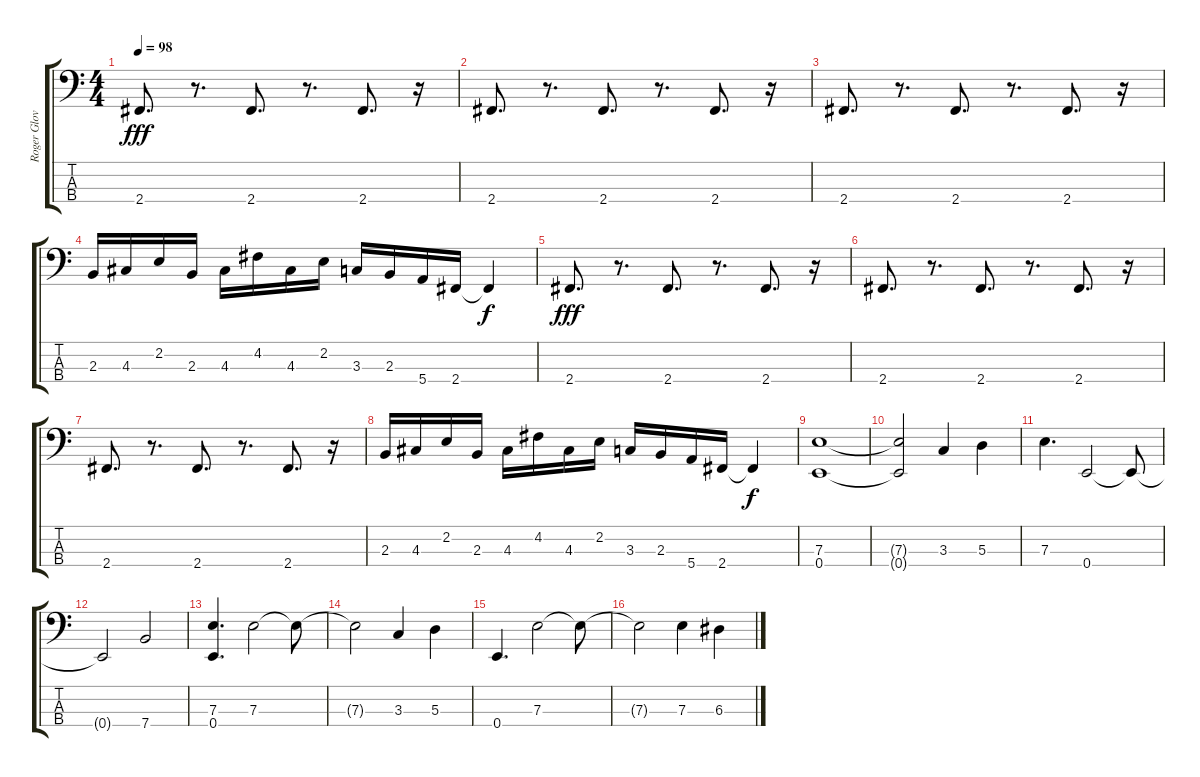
\track ("Roger Glover" "Roger Glov") {instrument slapbass1}
\staff {score tabs}
\tuning (G2 D2 A1 E1) {hide}
\ts (4 4)
\tempo 98
\clef f4
\ks c
2.4.8{d dy fff} r.8{d} 2.4.8{d} r.8{d} 2.4.8{d} r.16 |
2.4.8{d} r.8{d} 2.4.8{d} r.8{d} 2.4.8{d} r.16 |
2.4.8{d} r.8{d} 2.4.8{d} r.8{d} 2.4.8{d} r.16 |
2.3.16 4.3.16 2.2.16 2.3.16 4.3.16 4.2.16 4.3.16 2.2.16 3.3.16 2.3.16 5.4.16 2.4.16 2.4{t}.4{dy f} |
2.4.8{d dy fff} r.8{d} 2.4.8{d} r.8{d} 2.4.8{d} r.16 |
2.4.8{d} r.8{d} 2.4.8{d} r.8{d} 2.4.8{d} r.16 |
2.4.8{d} r.8{d} 2.4.8{d} r.8{d} 2.4.8{d} r.16 |
2.3.16 4.3.16 2.2.16 2.3.16 4.3.16 4.2.16 4.3.16 2.2.16 3.3.16 2.3.16 5.4.16 2.4.16 2.4{t}.4{dy f} |
(7.3 0.4).1 |
(7.3{t} 0.4{t}).2 3.3.4 5.3.4 |
7.3.4{d} 0.4.2 0.4{t}.8 |
0.4{t}.2 7.4.2 |
(7.3 0.4).4{d} 7.3.2 7.3{t}.8 |
7.3{t}.2 3.3.4 5.3.4 |
0.4.4{d} 7.3.2 7.3{t}.8 |
7.3{t}.2 7.3.4 6.3.4
